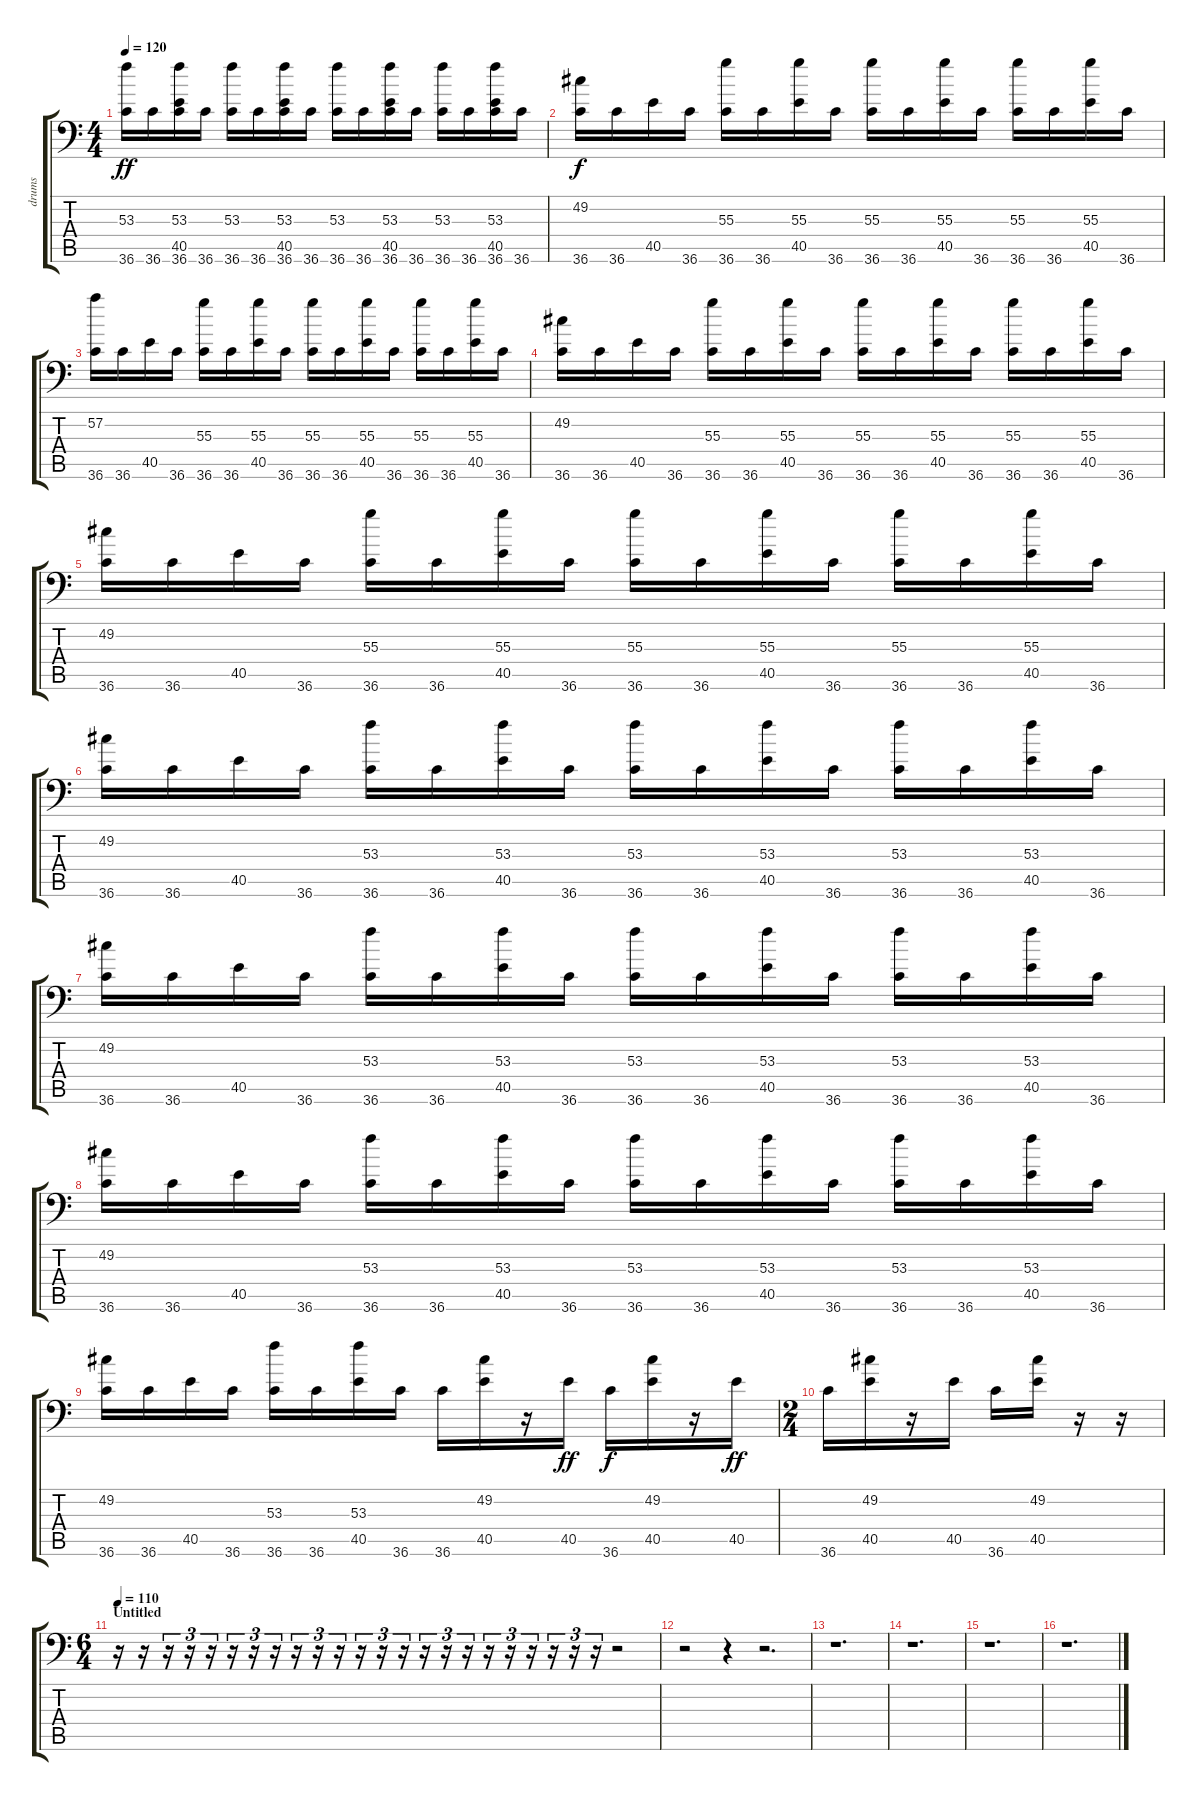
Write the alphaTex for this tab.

\track ("drums" "drums") {instrument acousticgrandpiano}
\staff {score tabs}
\tuning (C-1 C-1 C-1 C-1 C-1 C-1) {hide}
\ts (4 4)
\tempo 120
\clef f4
\ks c
(53.3 36.6).16{dy ff} 36.6.16 (53.3 40.5 36.6).16 36.6.16 (53.3 36.6).16 36.6.16 (53.3 40.5 36.6).16 36.6.16 (53.3 36.6).16 36.6.16 (53.3 40.5 36.6).16 36.6.16 (53.3 36.6).16 36.6.16 (53.3 40.5 36.6).16 36.6.16 |
(49.2 36.6).16{dy f} 36.6.16 40.5.16 36.6.16 (55.3 36.6).16 36.6.16 (55.3 40.5).16 36.6.16 (55.3 36.6).16 36.6.16 (55.3 40.5).16 36.6.16 (55.3 36.6).16 36.6.16 (55.3 40.5).16 36.6.16 |
(57.2 36.6).16 36.6.16 40.5.16 36.6.16 (55.3 36.6).16 36.6.16 (55.3 40.5).16 36.6.16 (55.3 36.6).16 36.6.16 (55.3 40.5).16 36.6.16 (55.3 36.6).16 36.6.16 (55.3 40.5).16 36.6.16 |
(49.2 36.6).16 36.6.16 40.5.16 36.6.16 (55.3 36.6).16 36.6.16 (55.3 40.5).16 36.6.16 (55.3 36.6).16 36.6.16 (55.3 40.5).16 36.6.16 (55.3 36.6).16 36.6.16 (55.3 40.5).16 36.6.16 |
(49.2 36.6).16 36.6.16 40.5.16 36.6.16 (55.3 36.6).16 36.6.16 (55.3 40.5).16 36.6.16 (55.3 36.6).16 36.6.16 (55.3 40.5).16 36.6.16 (55.3 36.6).16 36.6.16 (55.3 40.5).16 36.6.16 |
(49.2 36.6).16 36.6.16 40.5.16 36.6.16 (53.3 36.6).16 36.6.16 (53.3 40.5).16 36.6.16 (53.3 36.6).16 36.6.16 (53.3 40.5).16 36.6.16 (53.3 36.6).16 36.6.16 (53.3 40.5).16 36.6.16 |
(49.2 36.6).16 36.6.16 40.5.16 36.6.16 (53.3 36.6).16 36.6.16 (53.3 40.5).16 36.6.16 (53.3 36.6).16 36.6.16 (53.3 40.5).16 36.6.16 (53.3 36.6).16 36.6.16 (53.3 40.5).16 36.6.16 |
(49.2 36.6).16 36.6.16 40.5.16 36.6.16 (53.3 36.6).16 36.6.16 (53.3 40.5).16 36.6.16 (53.3 36.6).16 36.6.16 (53.3 40.5).16 36.6.16 (53.3 36.6).16 36.6.16 (53.3 40.5).16 36.6.16 |
(49.2 36.6).16 36.6.16 40.5.16 36.6.16 (53.3 36.6).16 36.6.16 (53.3 40.5).16 36.6.16 36.6.16 (49.2 40.5).16 r.16 40.5.16{dy ff} 36.6.16{dy f} (49.2 40.5).16 r.16 40.5.16{dy ff} |
\ts (2 4)
36.6.16 (49.2 40.5).16 r.16 40.5.16 36.6.16 (49.2 40.5).16 r.16 r.16 |
\ts (6 4)
\section ("" "Untitled")
\tempo 110
r.16 r.16 r.16{tu (3 2)} r.16{tu (3 2)} r.16{tu (3 2)} r.16{tu (3 2)} r.16{tu (3 2)} r.16{tu (3 2)} r.16{tu (3 2)} r.16{tu (3 2)} r.16{tu (3 2)} r.16{tu (3 2)} r.16{tu (3 2)} r.16{tu (3 2)} r.16{tu (3 2)} r.16{tu (3 2)} r.16{tu (3 2)} r.16{tu (3 2)} r.16{tu (3 2)} r.16{tu (3 2)} r.16{tu (3 2)} r.16{tu (3 2)} r.16{tu (3 2)} r.2 |
r.2 r.4 r.2{d} |
r.1{d} |
r.1{d} |
r.1{d} |
r.1{d}
